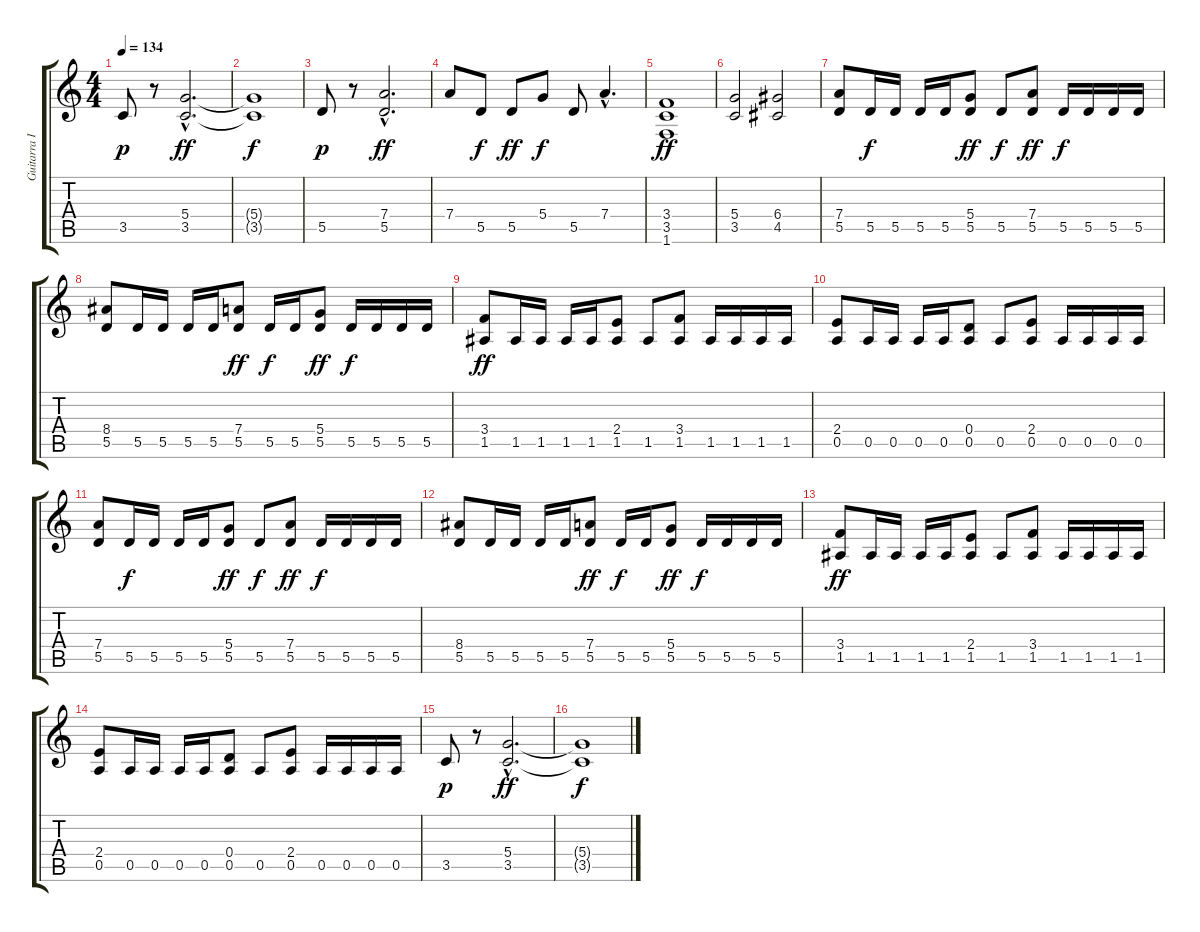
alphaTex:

\track ("Guitarra II" "Guitarra I") {instrument distortionguitar}
\staff {score tabs}
\tuning (E4 B3 G3 D3 A2 E2) {hide}
\ts (4 4)
\tempo 134
\clef g2
\ks c
3.5.8{dy p} r.8 (5.4{hac} 3.5{hac}).2{d dy ff} |
(5.4{t} 3.5{t}).1{dy f} |
5.5.8{dy p} r.8 (7.4{hac} 5.5{hac}).2{d dy ff} |
7.4.8 5.5.8{dy f} 5.5.8{dy ff} 5.4.8{dy f} 5.5.8 7.4{hac}.4{d} |
(3.4 3.5 1.6).1{dy ff} |
(5.4 3.5).2 (6.4 4.5).2 |
(7.4 5.5).8 5.5.16{dy f} 5.5.16 5.5.16 5.5.16 (5.4 5.5).8{dy ff} 5.5.8{dy f} (7.4 5.5).8{dy ff} 5.5.16{dy f} 5.5.16 5.5.16 5.5.16 |
(8.4 5.5).8 5.5.16 5.5.16 5.5.16 5.5.16 (7.4 5.5).8{dy ff} 5.5.16{dy f} 5.5.16 (5.4 5.5).8{dy ff} 5.5.16{dy f} 5.5.16 5.5.16 5.5.16 |
(3.4 1.5).8{dy ff} 1.5.16 1.5.16 1.5.16 1.5.16 (2.4 1.5).8 1.5.8 (3.4 1.5).8 1.5.16 1.5.16 1.5.16 1.5.16 |
(2.4 0.5).8 0.5.16 0.5.16 0.5.16 0.5.16 (0.4 0.5).8 0.5.8 (2.4 0.5).8 0.5.16 0.5.16 0.5.16 0.5.16 |
(7.4 5.5).8 5.5.16{dy f} 5.5.16 5.5.16 5.5.16 (5.4 5.5).8{dy ff} 5.5.8{dy f} (7.4 5.5).8{dy ff} 5.5.16{dy f} 5.5.16 5.5.16 5.5.16 |
(8.4 5.5).8 5.5.16 5.5.16 5.5.16 5.5.16 (7.4 5.5).8{dy ff} 5.5.16{dy f} 5.5.16 (5.4 5.5).8{dy ff} 5.5.16{dy f} 5.5.16 5.5.16 5.5.16 |
(3.4 1.5).8{dy ff} 1.5.16 1.5.16 1.5.16 1.5.16 (2.4 1.5).8 1.5.8 (3.4 1.5).8 1.5.16 1.5.16 1.5.16 1.5.16 |
(2.4 0.5).8 0.5.16 0.5.16 0.5.16 0.5.16 (0.4 0.5).8 0.5.8 (2.4 0.5).8 0.5.16 0.5.16 0.5.16 0.5.16 |
3.5.8{dy p} r.8 (5.4{hac} 3.5{hac}).2{d dy ff} |
(5.4{t} 3.5{t}).1{dy f}
